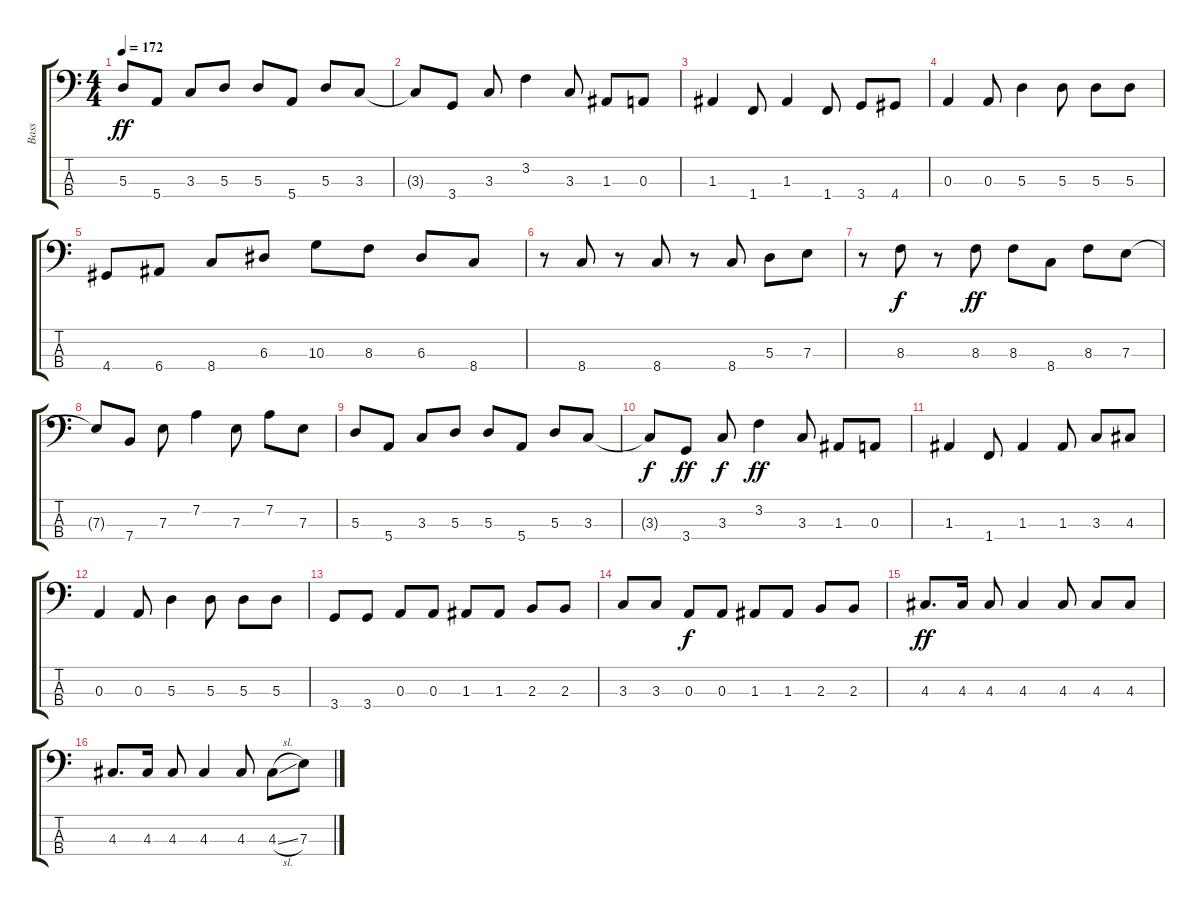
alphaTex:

\track ("Bass" "Bass") {instrument electricbassfinger}
\staff {score tabs}
\tuning (G2 D2 A1 E1) {hide}
\ts (4 4)
\tempo 172
\clef f4
\ks c
5.3.8{dy ff} 5.4.8 3.3.8 5.3.8 5.3.8 5.4.8 5.3.8 3.3.8 |
3.3{t}.8 3.4.8 3.3.8 3.2.4 3.3.8 1.3.8 0.3.8 |
1.3.4 1.4.8 1.3.4 1.4.8 3.4.8 4.4.8 |
0.3.4 0.3.8 5.3.4 5.3.8 5.3.8 5.3.8 |
4.4.8 6.4.8 8.4.8 6.3.8 10.3.8 8.3.8 6.3.8 8.4.8 |
r.8 8.4.8 r.8 8.4.8 r.8 8.4.8 5.3.8 7.3.8 |
r.8 8.3.8{dy f} r.8 8.3.8{dy ff} 8.3.8 8.4.8 8.3.8 7.3.8 |
7.3{t}.8 7.4.8 7.3.8 7.2.4 7.3.8 7.2.8 7.3.8 |
5.3.8 5.4.8 3.3.8 5.3.8 5.3.8 5.4.8 5.3.8 3.3.8 |
3.3{t}.8{dy f} 3.4.8{dy ff} 3.3.8{dy f} 3.2.4{dy ff} 3.3.8 1.3.8 0.3.8 |
1.3.4 1.4.8 1.3.4 1.3.8 3.3.8 4.3.8 |
0.3.4 0.3.8 5.3.4 5.3.8 5.3.8 5.3.8 |
3.4.8 3.4.8 0.3.8 0.3.8 1.3.8 1.3.8 2.3.8 2.3.8 |
3.3.8 3.3.8 0.3.8{dy f} 0.3.8 1.3.8 1.3.8 2.3.8 2.3.8 |
4.3.8{d dy ff} 4.3.16 4.3.8 4.3.4 4.3.8 4.3.8 4.3.8 |
4.3.8{d} 4.3.16 4.3.8 4.3.4 4.3.8 4.3{sl}.8 7.3.8
